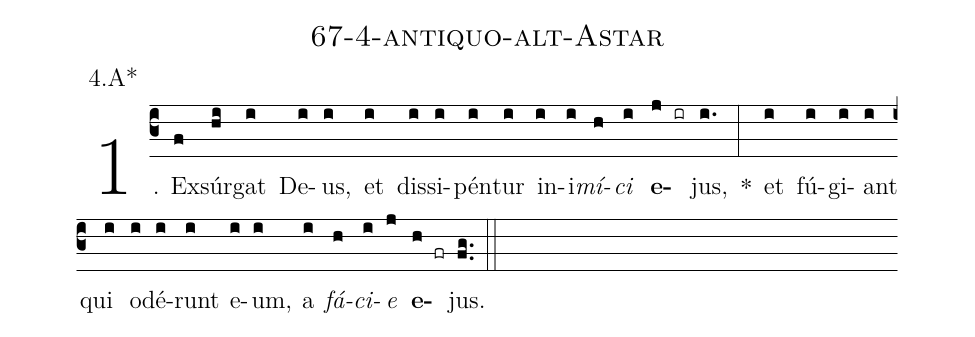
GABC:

name: 67-4-antiquo-alt-Astar;
annotation: 4.A*;
%%
(c3)1. Ex(f)súr(hi)gat(i) De(i)us,(i) et(i) dis(i)si(i)pén(i)tur(i) in(i)i(i)<i>mí</i>(h)<i>ci</i>(i) <b>e</b>(j ir)jus,(i.) *(:) et(i) fú(i)gi(i)ant(i) qui(i) o(i)dé(i)runt(i) e(i)um,(i) a(i) <i>fá</i>(h)<i>ci</i>(i)<i>e</i>(j) <b>e</b>(h fr)jus.(fg..) (::)
